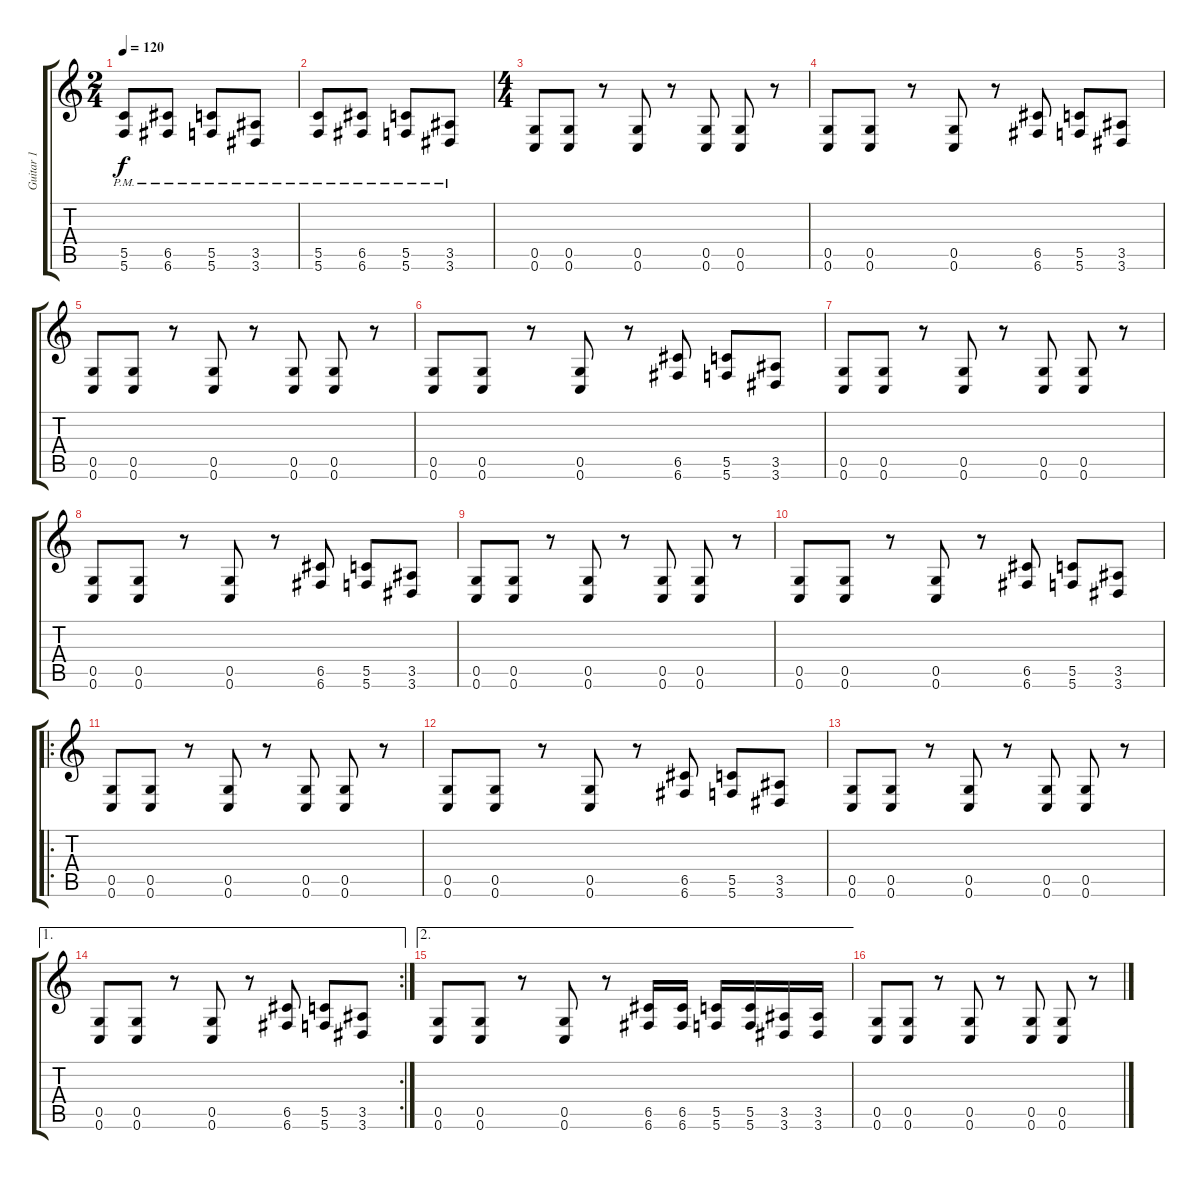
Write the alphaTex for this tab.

\track ("Guitar 1" "Guitar 1") {instrument distortionguitar}
\staff {score tabs}
\tuning (D4 A3 F3 C3 G2 C2) {hide}
\ts (2 4)
\tempo 120
\clef g2
\ks c
(5.5{pm} 5.6{pm}).8{dy f} (6.5{pm} 6.6{pm}).8 (5.5{pm} 5.6{pm}).8 (3.5{pm} 3.6{pm}).8 |
(5.5{pm} 5.6{pm}).8 (6.5{pm} 6.6{pm}).8 (5.5{pm} 5.6{pm}).8 (3.5{pm} 3.6{pm}).8 |
\ts (4 4)
(0.5 0.6).8 (0.5 0.6).8 r.8 (0.5 0.6).8 r.8 (0.5 0.6).8 (0.5 0.6).8 r.8 |
(0.5 0.6).8 (0.5 0.6).8 r.8 (0.5 0.6).8 r.8 (6.5 6.6).8 (5.5 5.6).8 (3.5 3.6).8 |
(0.5 0.6).8 (0.5 0.6).8 r.8 (0.5 0.6).8 r.8 (0.5 0.6).8 (0.5 0.6).8 r.8 |
(0.5 0.6).8 (0.5 0.6).8 r.8 (0.5 0.6).8 r.8 (6.5 6.6).8 (5.5 5.6).8 (3.5 3.6).8 |
(0.5 0.6).8 (0.5 0.6).8 r.8 (0.5 0.6).8 r.8 (0.5 0.6).8 (0.5 0.6).8 r.8 |
(0.5 0.6).8 (0.5 0.6).8 r.8 (0.5 0.6).8 r.8 (6.5 6.6).8 (5.5 5.6).8 (3.5 3.6).8 |
(0.5 0.6).8 (0.5 0.6).8 r.8 (0.5 0.6).8 r.8 (0.5 0.6).8 (0.5 0.6).8 r.8 |
(0.5 0.6).8 (0.5 0.6).8 r.8 (0.5 0.6).8 r.8 (6.5 6.6).8 (5.5 5.6).8 (3.5 3.6).8 |
\ro
(0.5 0.6).8 (0.5 0.6).8 r.8 (0.5 0.6).8 r.8 (0.5 0.6).8 (0.5 0.6).8 r.8 |
(0.5 0.6).8 (0.5 0.6).8 r.8 (0.5 0.6).8 r.8 (6.5 6.6).8 (5.5 5.6).8 (3.5 3.6).8 |
(0.5 0.6).8 (0.5 0.6).8 r.8 (0.5 0.6).8 r.8 (0.5 0.6).8 (0.5 0.6).8 r.8 |
\ae 1
\rc 2
(0.5 0.6).8 (0.5 0.6).8 r.8 (0.5 0.6).8 r.8 (6.5 6.6).8 (5.5 5.6).8 (3.5 3.6).8 |
\ae 2
(0.5 0.6).8 (0.5 0.6).8 r.8 (0.5 0.6).8 r.8 (6.5 6.6).16 (6.5 6.6).16 (5.5 5.6).16 (5.5 5.6).16 (3.5 3.6).16 (3.5 3.6).16 |
(0.5 0.6).8 (0.5 0.6).8 r.8 (0.5 0.6).8 r.8 (0.5 0.6).8 (0.5 0.6).8 r.8
